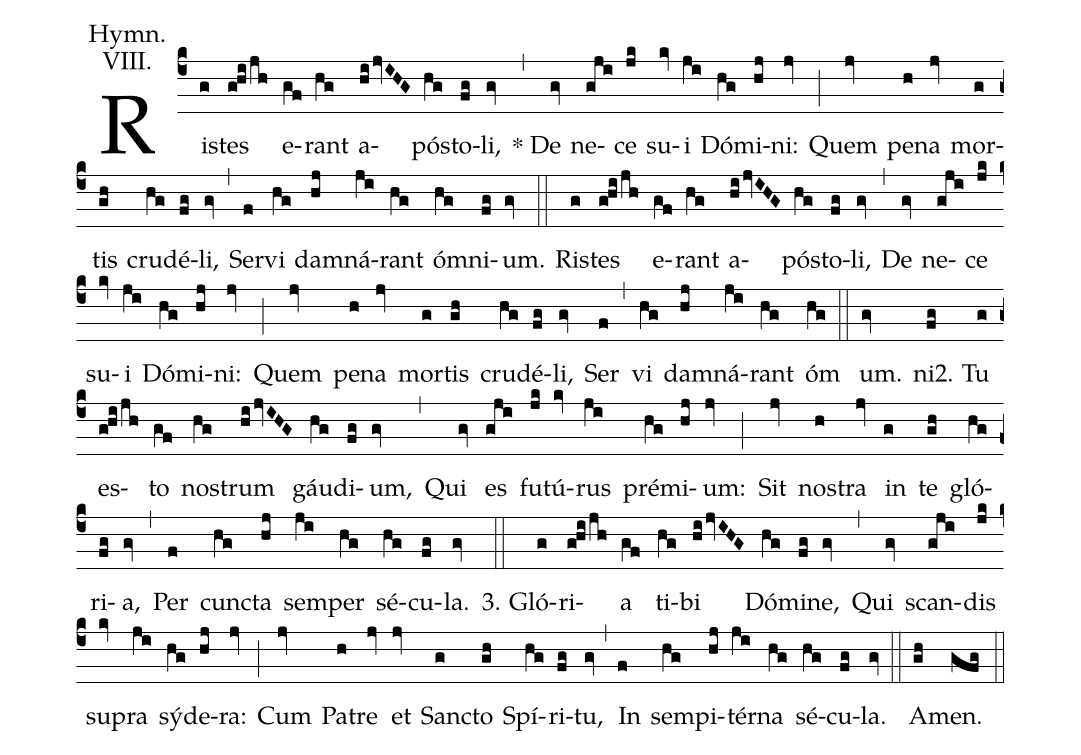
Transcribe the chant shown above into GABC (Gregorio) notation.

annotation: Hymn.;
annotation: VIII.;
%%
(c4)
Ris(g)tes(ghijh) e(gf)rant(hg) a(hijvIHG)pós(hg)to(fg)li,(gv) (,)
* De(gv) ne(gji)ce(jk) su(kv)i(ji) Dó(hg)mi(hj)ni:(jv) (;)
Quem(jv) pe(h)na(jv) mor(g)tis(gh) cru(hg)dé(fg)li,(gv) (,)
Ser(f)vi(hg) dam(hj)ná(ji)rant(hg) óm(hg)ni(fg)um.(gv) (::)

Ris(g)tes(ghijh) e(gf)rant(hg) a(hijvIHG)pós(hg)to(fg)li,(gv) (,)
De(gv) ne(gji)ce(jk) su(kv)i(ji) Dó(hg)mi(hj)ni:(jv) (;)
Quem(jv) pe(h)na(jv) mor(g)tis(gh) cru(hg)dé(fg)li,(gv) Ser(f) (,)
vi(hg) dam(hj)ná(ji)rant(hg) óm(hg) (::)

um.(gv) ni(fg)2.  Tu(g) es(ghijh)to(gf) nos(hg)trum(hijvIHG) gáu(hg)di(fg)um,(gv) (,)
Qui(gv) es(gji) fu(jk)tú(kv)rus(ji) pré(hg)mi(hj)um:(jv) (;)
Sit(jv) nos(h)tra(jv) in(g) te(gh) gló(hg)ri(fg)a,(gv) (,)
Per(f) cunc(hg)ta(hj) sem(ji)per(hg) sé(hg)cu(fg)la.(gv) (::)

3.  Gló(g)ri(ghijh)a(gf) ti(hg)bi(hijvIHG) Dó(hg)mi(fg)ne,(gv) (,)
Qui(gv) scan(gji)dis(jk) su(kv)pra(ji) sý(hg)de(hj)ra:(jv) (;)
Cum(jv) Pa(h)tre(jv) et(jv) Sanc(g)to(gh) Spí(hg)ri(fg)tu,(gv) (,)
In(f) sem(hg)pi(hj)tér(ji)na(hg) sé(hg)cu(fg)la.(gv) (::)

A(gh)men.(gfg) (::)
